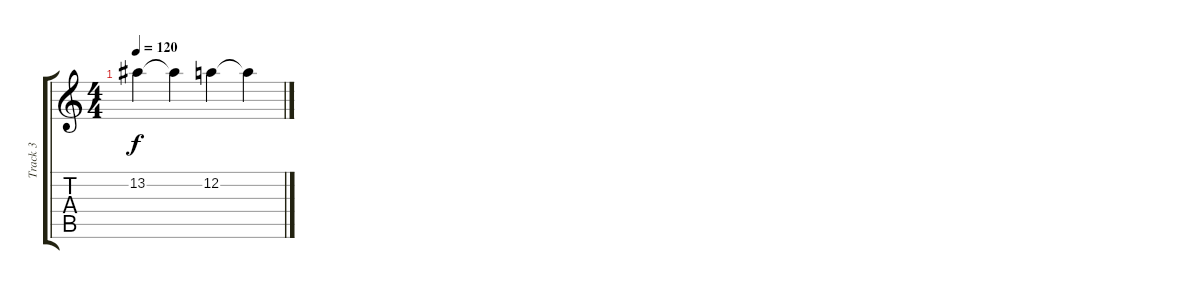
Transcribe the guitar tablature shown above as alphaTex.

\track ("Track 3" "Track 3") {instrument acousticguitarsteel}
\staff {score tabs}
\tuning (D4 A3 F3 C3 G2 D2) {hide}
\ts (4 4)
\tempo 120
\clef g2
\ks c
13.2.4{dy f} 13.2{t}.4 12.2.4 12.2{t}.4
